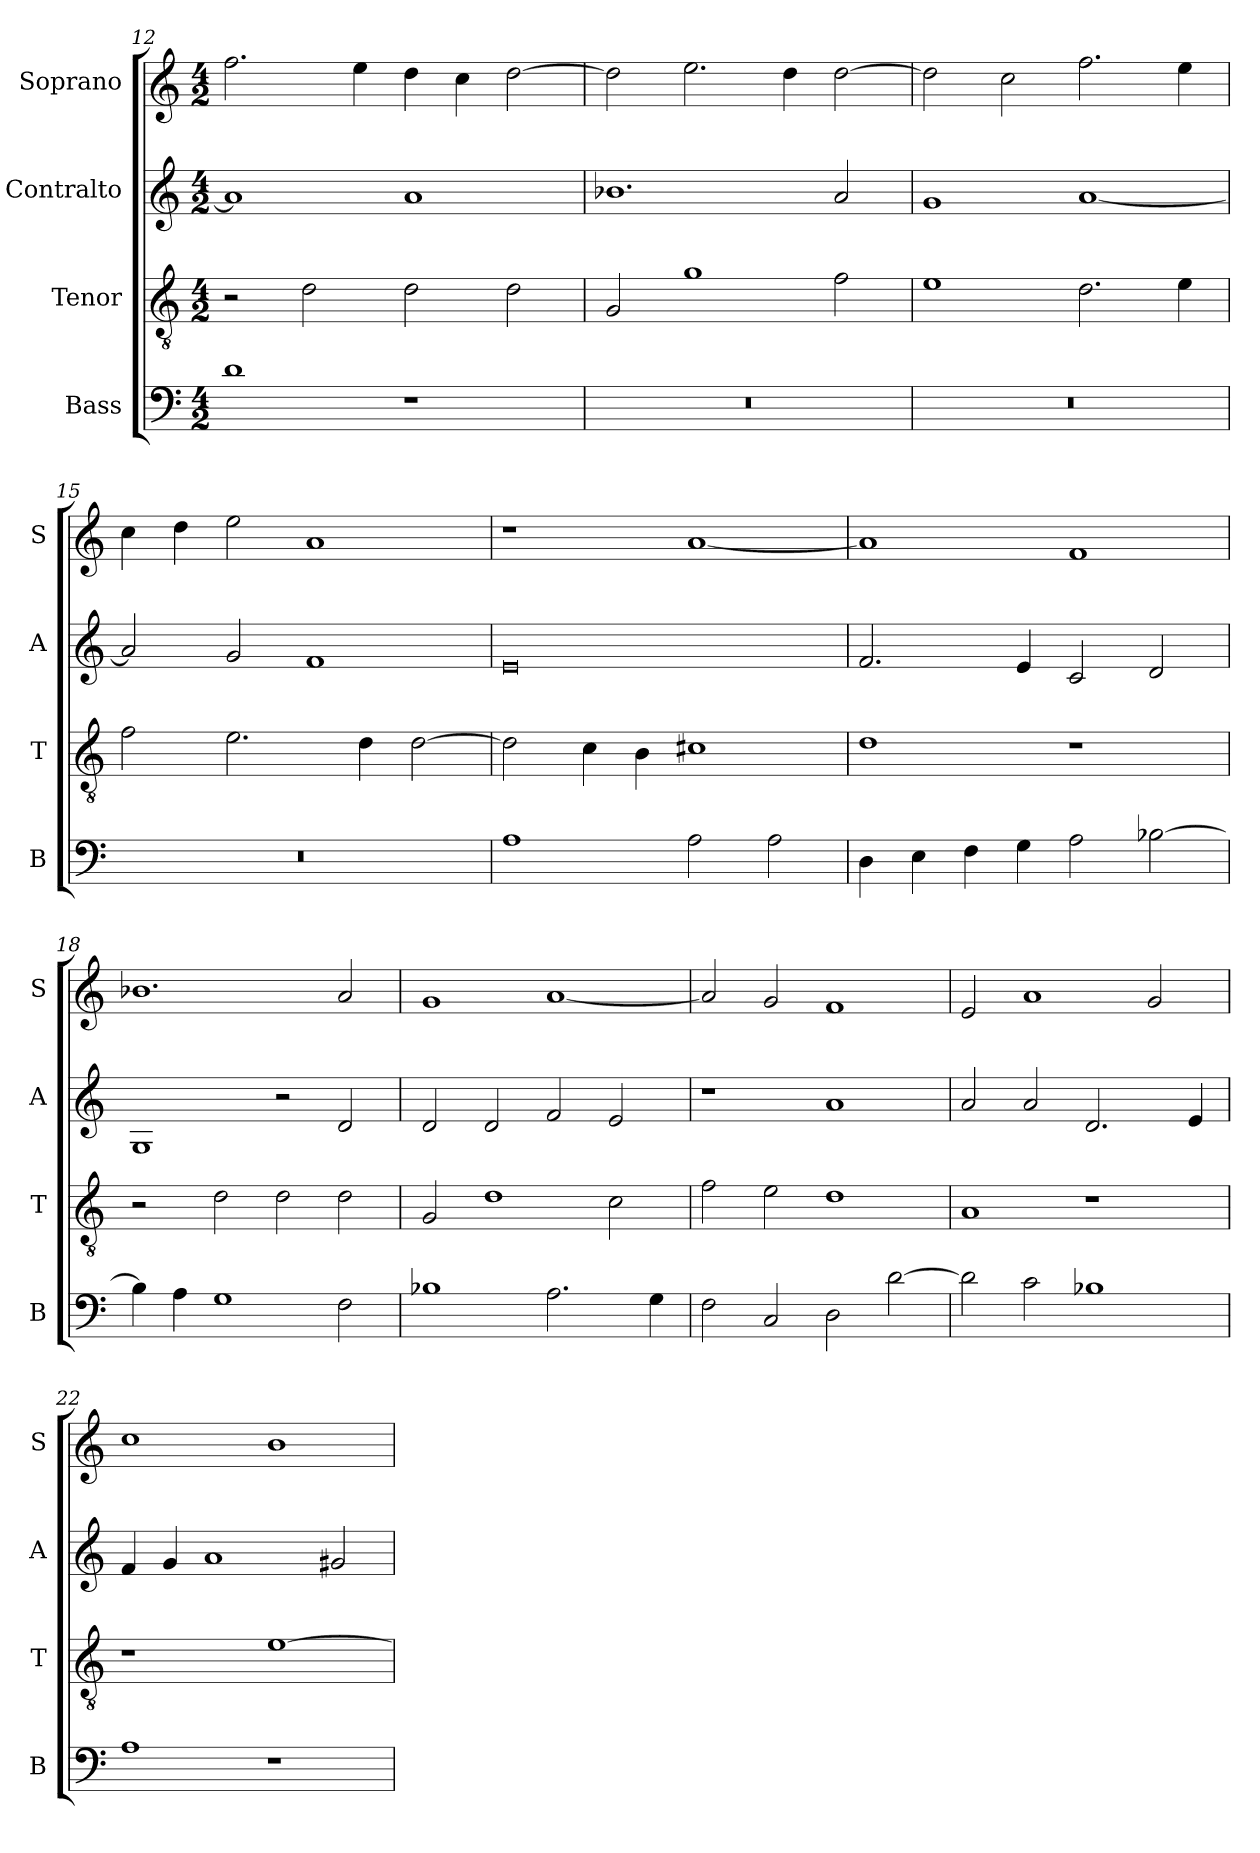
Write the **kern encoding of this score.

**kern	**kern	**kern	**kern
*part4	*part3	*part2	*part1
*staff4	*staff3	*staff2	*staff1
*I"Bass	*I"Tenor	*I"Contralto	*I"Soprano
*I'B	*I'T	*I'A	*I'S
*clefF4	*clefGv2	*clefG2	*clefG2
*k[]	*k[]	*k[]	*k[]
*A:aeo	*A:aeo	*A:aeo	*A:aeo
*M4/2	*M4/2	*M4/2	*M4/2
=12	=12	=12	=12
1d	2r	1a]	2.ff
.	2d	.	.
.	.	.	4ee
1r	2d	1a	4dd
.	.	.	4cc
.	2d	.	[2dd
=13	=13	=13	=13
0r	2G	1.b-X	2dd]
.	1g	.	2.ee
.	.	.	4dd
.	2f	2a	[2dd
=14	=14	=14	=14
0r	1e	1g	2dd]
.	.	.	2cc
.	2.d	[1a	2.ff
.	4e	.	4ee
=15	=15	=15	=15
0r	2f	2a]	4cc
.	.	.	4dd
.	2.e	2g	2ee
.	.	1f	1a
.	4d	.	.
.	[2d	.	.
=16	=16	=16	=16
1A	2d]	0e	1r
.	4c	.	.
.	4B	.	.
2A	1c#X	.	[1a
2A	.	.	.
=17	=17	=17	=17
4D	1d	2.f	1a]
4E	.	.	.
4F	.	.	.
4G	.	4e	.
2A	1r	2c	1f
[2B-X	.	2d	.
=18	=18	=18	=18
4B-]	2r	1G	1.b-X
4A	.	.	.
1G	2d	.	.
.	2d	2r	.
2F	2d	2d	2a
=19	=19	=19	=19
1B-X	2G	2d	1g
.	1d	2d	.
2.A	.	2f	[1a
.	2c	2e	.
4G	.	.	.
=20	=20	=20	=20
2F	2f	1r	2a]
2C	2e	.	2g
2D	1d	1a	1f
[2d	.	.	.
=21	=21	=21	=21
2d]	1A	2a	2e
2c	.	2a	1a
1B-X	1r	2.d	.
.	.	.	2g
.	.	4e	.
=22	=22	=22	=22
1A	1r	4f	1cc
.	.	4g	.
.	.	1a	.
1r	[1e	.	1b
.	.	2g#X	.
=	=	=	=
*-	*-	*-	*-
